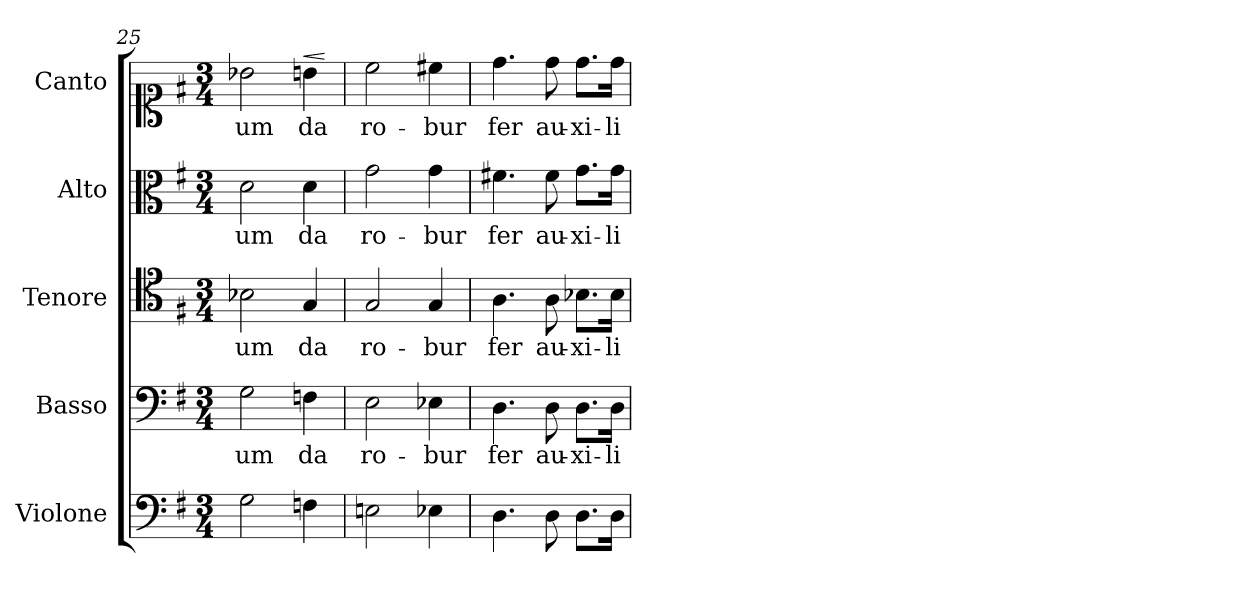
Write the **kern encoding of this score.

**kern	**kern	**text	**kern	**text	**kern	**text	**kern	**text	**dynam
*part5	*part4	*part4	*part3	*part3	*part2	*part2	*part1	*part1	*part1
*staff5	*staff4	*staff4	*staff3	*staff3	*staff2	*staff2	*staff1	*staff1	*staff1
*I"Violone	*I"Basso	*	*I"Tenore	*	*I"Alto	*	*I"Canto	*	*
*I'Vlne	*I'B	*	*I'T	*	*I'A	*	*I'C	*	*
*clefF4	*clefF4	*	*clefC4	*	*clefC3	*	*clefC1	*	*
*k[f#]	*k[f#]	*	*k[f#]	*	*k[f#]	*	*k[f#]	*	*
*G:	*G:	*	*G:	*	*G:	*	*G:	*	*
*M3/4	*M3/4	*	*M3/4	*	*M3/4	*	*M3/4	*	*
=25	=25	=25	=25	=25	=25	=25	=25	=25	=25
2G\	2G\	-um	2B-X\	-um	2d\	-um	2b-X\	-um	.
!	!	!	!	!	!	!	!	!	!LO:HP:a
4Fn\	4Fn	da	4G/	da	4d\	da	4bn\	da	<
.	.	.	.	.	.	.	.	.	[
=26	=26	=26	=26	=26	=26	=26	=26	=26	=26
2En\	2E\	ro-	2G/	ro-	2g\	ro-	2cc\	ro-	.
4E-X\	4E-X\	-bur	4G/	-bur	4g\	-bur	4cc#X\	-bur	.
=27	=27	=27	=27	=27	=27	=27	=27	=27	=27
4.D\	4.D\	fer	4.A\	fer	4.f#X\	fer	4.dd\	fer	.
8D\	8D\	au-	8A\	au-	8f#\	au-	8dd\	au-	.
8.D\L	8.D\L	-xi-	8.B-X\L	-xi-	8.g\L	-xi-	8.dd\L	-xi-	.
16D\Jk	16D\Jk	-li-	16B-\Jk	-li-	16g\Jk	-li-	16dd\Jk	-li-	.
=	=	=	=	=	=	=	=	=	=
*-	*-	*-	*-	*-	*-	*-	*-	*-	*-
